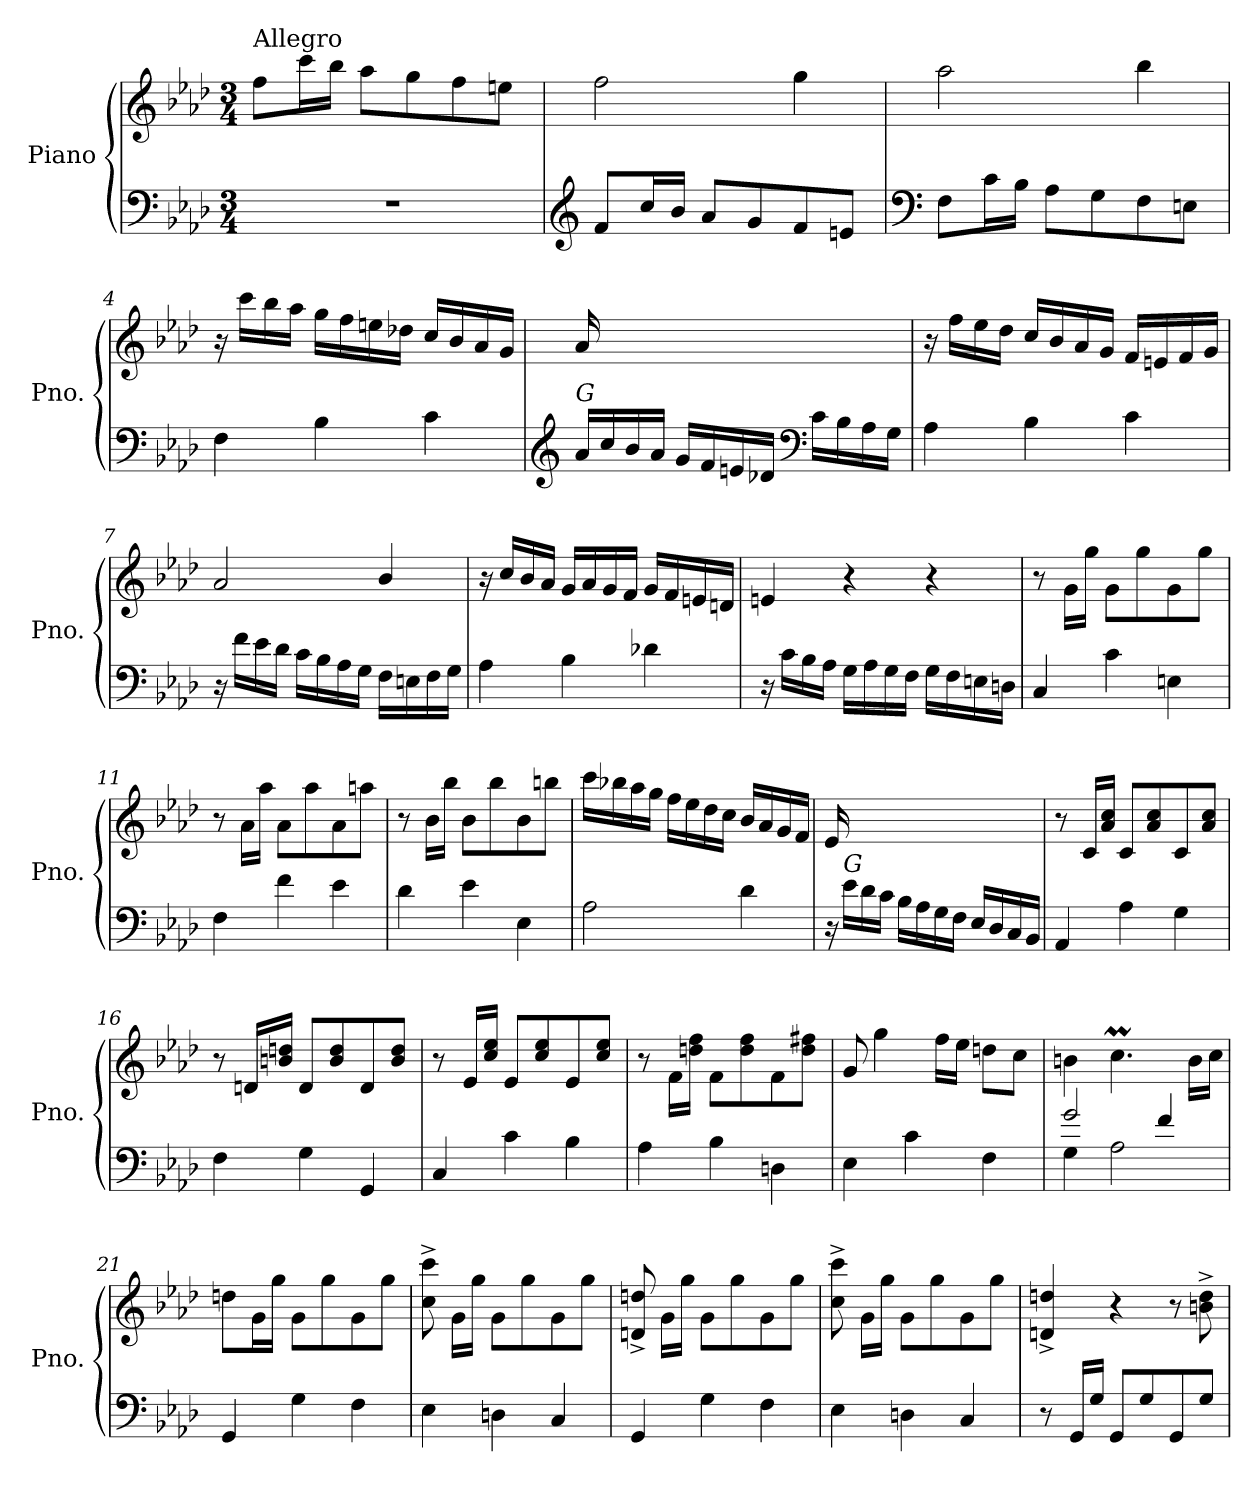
**kern	**kern
*part1	*part1
*staff2	*staff1
*I"Piano	*
*I'Pno.	*
*clefF4	*clefG2
*k[b-e-a-d-]	*k[b-e-a-d-]
*M3/4	*M3/4
*MM135	*MM135
=1	=1
!	!LO:TX:a:t=Allegro
2.r	8ff\L
.	16ccc\L
.	16bb-\JJ
.	8aa-\L
.	8gg\
.	8ff\
.	8een\J
=2	=2
*clefG2	*
8f/L	2ff\
16cc/L	.
16b-/JJ	.
8a-/L	.
8g/	.
8f/	4gg\
8en/J	.
=3	=3
*clefF4	*
8F\L	2aa-\
16c\L	.
16B-\JJ	.
8A-\L	.
8G\	.
8F\	4bb-\
8En\J	.
=4	=4
4F\	16r
.	16ccc\LL
.	16bb-\
.	16aa-\JJ
4B-\	16gg\LL
.	16ff\
.	16een\
.	16dd-X\JJ
4c\	16cc/LL
.	16b-/
.	16a-/
.	16g/JJ
!!LO:LB:g=z
=5	=5
*clefG2	*
!LO:TX:a:i:t=G	!
16a-/LL	16a-/
16cc/	8.ryy
16b-/	.
16a-/JJ	.
16g/LL	2ryy
16f/	.
16en/	.
16d-X/JJ	.
*clefF4	*
16c\LL	.
16B-\	.
16A-\	.
16G\JJ	.
=6	=6
4A-\	16r
.	16ff\LL
.	16ee-\
.	16dd-\JJ
4B-\	16cc/LL
.	16b-/
.	16a-/
.	16g/JJ
4c\	16f/LL
.	16en/
.	16f/
.	16g/JJ
=7	=7
16r	2a-/
16f\LL	.
16e-\	.
16d-\JJ	.
16c\LL	.
16B-\	.
16A-\	.
16G\JJ	.
16F\LL	4b-/
16En\	.
16F\	.
16G\JJ	.
!!LO:LB:g=z
=8	=8
4A-\	16r
.	16cc/LL
.	16b-/
.	16a-/JJ
4B-\	16g/LL
.	16a-/
.	16g/
.	16f/JJ
4d-X\	16g/LL
.	16f/
.	16en/
.	16dn/JJ
=9	=9
16r	4en/
16c\LL	.
16B-\	.
16A-\JJ	.
16G\LL	4r
16A-\	.
16G\	.
16F\JJ	.
16G\LL	4r
16F\	.
16En\	.
16Dn\JJ	.
=10	=10
4C/	8r
.	16g\LL
.	16gg\JJ
4c\	8g\L
.	8gg\
4En\	8g\
.	8gg\J
=11	=11
4F\	8r
.	16a-\LL
.	16aa-\JJ
4f\	8a-\L
.	8aa-\
4e-\	8a-\
.	8aan\J
!!LO:LB:g=z
=12	=12
4d-\	8r
.	16b-\LL
.	16bb-\JJ
4e-\	8b-\L
.	8bb-\
4E-\	8b-\
.	8bbn\J
=13	=13
2A-\	16ccc\LL
.	16bb-X\
.	16aa-\
.	16gg\JJ
.	16ff\LL
.	16ee-\
.	16dd-\
.	16cc\JJ
4d-\	16b-/LL
.	16a-/
.	16g/
.	16f/JJ
=14	=14
16r	16e-/
!LO:TX:a:i:t=G	!
16e-\LL	8.ryy
16d-\	.
16c\JJ	.
16B-\LL	2ryy
16A-\	.
16G\	.
16F\JJ	.
16E-/LL	.
16D-/	.
16C/	.
16BB-/JJ	.
=15	=15
4AA-/	8r
.	16c/LL
.	16a-/ 16cc/JJ
4A-\	8c/L
.	8a-/ 8cc/
4G\	8c/
.	8a-/ 8cc/J
!!LO:LB:g=z
=16	=16
4F\	8r
.	16dn/LL
.	16bn/ 16ddn/JJ
4G\	8d/L
.	8b/ 8dd/
4GG/	8d/
.	8b/ 8dd/J
=17	=17
4C/	8r
.	16e-/LL
.	16cc/ 16ee-/JJ
4c\	8e-/L
.	8cc/ 8ee-/
4B-\	8e-/
.	8cc/ 8ee-/J
=18	=18
4A-\	8r
.	16f\LL
.	16ddn\ 16ff\JJ
4B-\	8f\L
.	8dd\ 8ff\
4Dn\	8f\
.	8dd\ 8ff#X\J
=19	=19
4E-\	8g/
.	4gg\
4c\	.
.	16ff\LL
.	16ee-\JJ
4F\	8ddn\L
.	8cc\J
=20	=20
*^	*
2g/	4G\	4bn\
.	2A-\	4.ccm\
4f/	.	.
.	.	16b\LL
.	.	16cc\JJ
*v	*v	*
=21	=21
4GG/	8ddn\L
.	16g\L
.	16gg\JJ
4G\	8g\L
.	8gg\
4F\	8g\
.	8gg\J
!!LO:PB:g=z
=22	=22
4E-\	8cc\^ 8ccc\^
.	16g\LL
.	16gg\JJ
4Dn\	8g\L
.	8gg\
4C/	8g\
.	8gg\J
=23	=23
4GG/	8dn/^ 8ddn/^
.	16g\LL
.	16gg\JJ
4G\	8g\L
.	8gg\
4F\	8g\
.	8gg\J
=24	=24
4E-\	8cc\^ 8ccc\^
.	16g\LL
.	16gg\JJ
4Dn\	8g\L
.	8gg\
4C/	8g\
.	8gg\J
=25	=25
8r	4dn/^ 4ddn/^
16GG/LL	.
16G/JJ	.
8GG/L	4r
8G/	.
8GG/	8r
8G/J	8bn\^ 8dd\^
=	=
*-	*-
